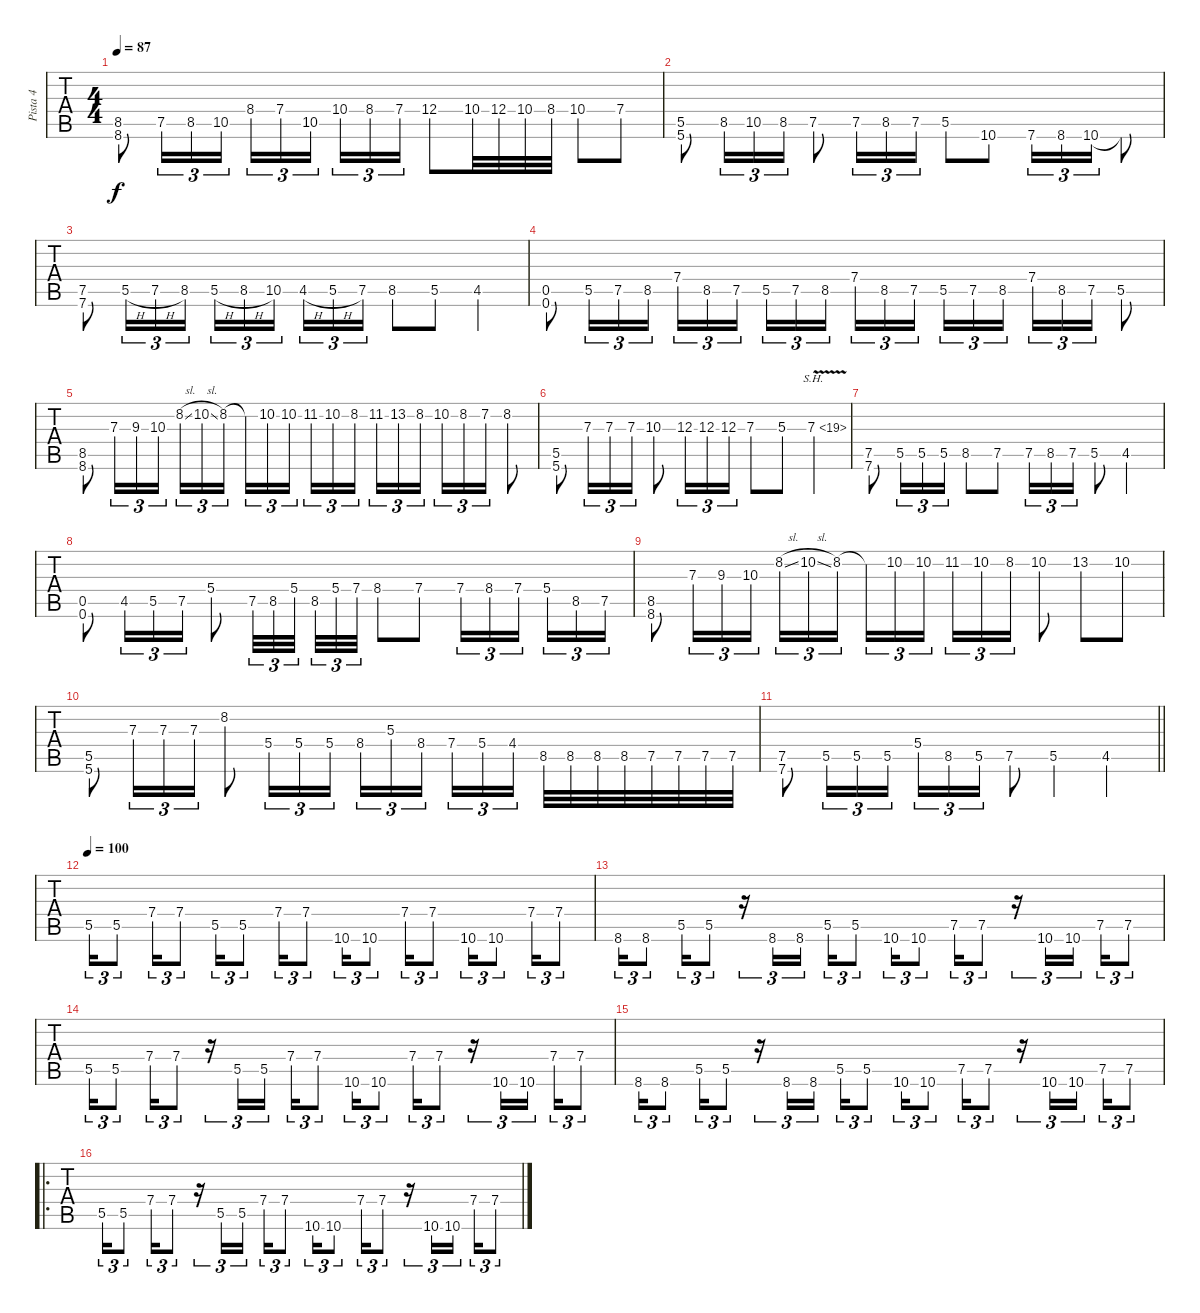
\track ("Pista 4" "Pista 4") {instrument overdrivenguitar}
\staff {tabs}
\tuning (D4 A3 F3 C3 G2 C2) {hide}
\ts (4 4)
\tempo 87
\clef g2
\ks c
(8.5 8.6).8{dy f} 7.5.16{tu (3 2)} 8.5.16{tu (3 2)} 10.5.16{tu (3 2)} 8.4.16{tu (3 2)} 7.4.16{tu (3 2)} 10.5.16{tu (3 2) beam splitsecondary} 10.4.16{tu (3 2)} 8.4.16{tu (3 2)} 7.4.16{tu (3 2)} 12.4.8 10.4.32 12.4.32 10.4.32 8.4.32 10.4.8 7.4.8 |
(5.5 5.6).8 8.5.16{tu (3 2)} 10.5.16{tu (3 2)} 8.5.16{tu (3 2)} 7.5.8 7.5.16{tu (3 2)} 8.5.16{tu (3 2)} 7.5.16{tu (3 2)} 5.5.8 10.6.8 7.6.16{tu (3 2)} 8.6.16{tu (3 2)} 10.6.16{tu (3 2)} 10.6{t}.8 |
(7.5 7.6).8 5.5{h}.16{tu (3 2)} 7.5{h}.16{tu (3 2)} 8.5.16{tu (3 2)} 5.5{h}.16{tu (3 2)} 8.5{h}.16{tu (3 2)} 10.5.16{tu (3 2) beam splitsecondary} 4.5{h}.16{tu (3 2)} 5.5{h}.16{tu (3 2)} 7.5.16{tu (3 2)} 8.5.8 5.5.8 4.5.4 |
(0.5 0.6).8 5.5.16{tu (3 2)} 7.5.16{tu (3 2)} 8.5.16{tu (3 2)} 7.4.16{tu (3 2)} 8.5.16{tu (3 2)} 7.5.16{tu (3 2) beam splitsecondary} 5.5.16{tu (3 2)} 7.5.16{tu (3 2)} 8.5.16{tu (3 2)} 7.4.16{tu (3 2)} 8.5.16{tu (3 2)} 7.5.16{tu (3 2) beam splitsecondary} 5.5.16{tu (3 2)} 7.5.16{tu (3 2)} 8.5.16{tu (3 2)} 7.4.16{tu (3 2)} 8.5.16{tu (3 2)} 7.5.16{tu (3 2)} 5.5.8 |
(8.5 8.6).8 7.3.16{tu (3 2)} 9.3.16{tu (3 2)} 10.3.16{tu (3 2)} 8.2{sl}.16{tu (3 2)} 10.2{sl}.16{tu (3 2)} 8.2.16{tu (3 2) beam splitsecondary} 8.2{t}.16{tu (3 2)} 10.2.16{tu (3 2)} 10.2.16{tu (3 2)} 11.2.16{tu (3 2)} 10.2.16{tu (3 2)} 8.2.16{tu (3 2) beam splitsecondary} 11.2.16{tu (3 2)} 13.2.16{tu (3 2)} 8.2.16{tu (3 2)} 10.2.16{tu (3 2)} 8.2.16{tu (3 2)} 7.2.16{tu (3 2)} 8.2.8 |
(5.5 5.6).8 7.3.16{tu (3 2)} 7.3.16{tu (3 2)} 7.3.16{tu (3 2)} 10.3.8 12.3.16{tu (3 2)} 12.3.16{tu (3 2)} 12.3.16{tu (3 2)} 7.3.8 5.3.8 7.3{sh 12 v}.4 |
(7.5 7.6).8 5.5.16{tu (3 2)} 5.5.16{tu (3 2)} 5.5.16{tu (3 2)} 8.5.8 7.5.8 7.5.16{tu (3 2)} 8.5.16{tu (3 2)} 7.5.16{tu (3 2)} 5.5.8 4.5.4 |
(0.5 0.6).8 4.5.16{tu (3 2)} 5.5.16{tu (3 2)} 7.5.16{tu (3 2)} 5.4.8 7.5.32{tu (3 2)} 8.5.32{tu (3 2)} 5.4.32{tu (3 2) beam splitsecondary} 8.5.32{tu (3 2)} 5.4.32{tu (3 2)} 7.4.32{tu (3 2)} 8.4.8 7.4.8 7.4.16{tu (3 2)} 8.4.16{tu (3 2)} 7.4.16{tu (3 2) beam splitsecondary} 5.4.16{tu (3 2)} 8.5.16{tu (3 2)} 7.5.16{tu (3 2)} |
(8.5 8.6).8 7.3.16{tu (3 2)} 9.3.16{tu (3 2)} 10.3.16{tu (3 2)} 8.2{sl}.16{tu (3 2)} 10.2{sl}.16{tu (3 2)} 8.2.16{tu (3 2) beam splitsecondary} 8.2{t}.16{tu (3 2)} 10.2.16{tu (3 2)} 10.2.16{tu (3 2)} 11.2.16{tu (3 2)} 10.2.16{tu (3 2)} 8.2.16{tu (3 2)} 10.2.8 13.2.8 10.2.8 |
(5.5 5.6).8 7.3.16{tu (3 2)} 7.3.16{tu (3 2)} 7.3.16{tu (3 2)} 8.2.8 5.4.16{tu (3 2)} 5.4.16{tu (3 2)} 5.4.16{tu (3 2)} 8.4.16{tu (3 2)} 5.3.16{tu (3 2)} 8.4.16{tu (3 2) beam splitsecondary} 7.4.16{tu (3 2)} 5.4.16{tu (3 2)} 4.4.16{tu (3 2)} 8.5.32 8.5.32 8.5.32 8.5.32 7.5.32 7.5.32 7.5.32 7.5.32 |
\barLineRight lightlight
(7.5 7.6).8 5.5.16{tu (3 2)} 5.5.16{tu (3 2)} 5.5.16{tu (3 2)} 5.4.16{tu (3 2)} 8.5.16{tu (3 2)} 5.5.16{tu (3 2)} 7.5.8 5.5.4 4.5.4 |
\section ("" "")
\tempo 100
5.5.16{tu (3 2)} 5.5.8{tu (3 2)} 7.4.16{tu (3 2)} 7.4.8{tu (3 2)} 5.5.16{tu (3 2)} 5.5.8{tu (3 2)} 7.4.16{tu (3 2)} 7.4.8{tu (3 2)} 10.6.16{tu (3 2)} 10.6.8{tu (3 2)} 7.4.16{tu (3 2)} 7.4.8{tu (3 2)} 10.6.16{tu (3 2)} 10.6.8{tu (3 2)} 7.4.16{tu (3 2)} 7.4.8{tu (3 2)} |
8.6.16{tu (3 2)} 8.6.8{tu (3 2)} 5.5.16{tu (3 2)} 5.5.8{tu (3 2)} r.16{tu (3 2)} 8.6.16{tu (3 2)} 8.6.16{tu (3 2) beam splitsecondary} 5.5.16{tu (3 2)} 5.5.8{tu (3 2)} 10.6.16{tu (3 2)} 10.6.8{tu (3 2)} 7.5.16{tu (3 2)} 7.5.8{tu (3 2)} r.16{tu (3 2)} 10.6.16{tu (3 2)} 10.6.16{tu (3 2) beam splitsecondary} 7.5.16{tu (3 2)} 7.5.8{tu (3 2)} |
5.5.16{tu (3 2)} 5.5.8{tu (3 2)} 7.4.16{tu (3 2)} 7.4.8{tu (3 2)} r.16{tu (3 2)} 5.5.16{tu (3 2)} 5.5.16{tu (3 2) beam splitsecondary} 7.4.16{tu (3 2)} 7.4.8{tu (3 2)} 10.6.16{tu (3 2)} 10.6.8{tu (3 2)} 7.4.16{tu (3 2)} 7.4.8{tu (3 2)} r.16{tu (3 2)} 10.6.16{tu (3 2)} 10.6.16{tu (3 2) beam splitsecondary} 7.4.16{tu (3 2)} 7.4.8{tu (3 2)} |
8.6.16{tu (3 2)} 8.6.8{tu (3 2)} 5.5.16{tu (3 2)} 5.5.8{tu (3 2)} r.16{tu (3 2)} 8.6.16{tu (3 2)} 8.6.16{tu (3 2) beam splitsecondary} 5.5.16{tu (3 2)} 5.5.8{tu (3 2)} 10.6.16{tu (3 2)} 10.6.8{tu (3 2)} 7.5.16{tu (3 2)} 7.5.8{tu (3 2)} r.16{tu (3 2)} 10.6.16{tu (3 2)} 10.6.16{tu (3 2) beam splitsecondary} 7.5.16{tu (3 2)} 7.5.8{tu (3 2)} |
\ro
5.5.16{tu (3 2)} 5.5.8{tu (3 2)} 7.4.16{tu (3 2)} 7.4.8{tu (3 2)} r.16{tu (3 2)} 5.5.16{tu (3 2)} 5.5.16{tu (3 2) beam splitsecondary} 7.4.16{tu (3 2)} 7.4.8{tu (3 2)} 10.6.16{tu (3 2)} 10.6.8{tu (3 2)} 7.4.16{tu (3 2)} 7.4.8{tu (3 2)} r.16{tu (3 2)} 10.6.16{tu (3 2)} 10.6.16{tu (3 2) beam splitsecondary} 7.4.16{tu (3 2)} 7.4.8{tu (3 2)}
